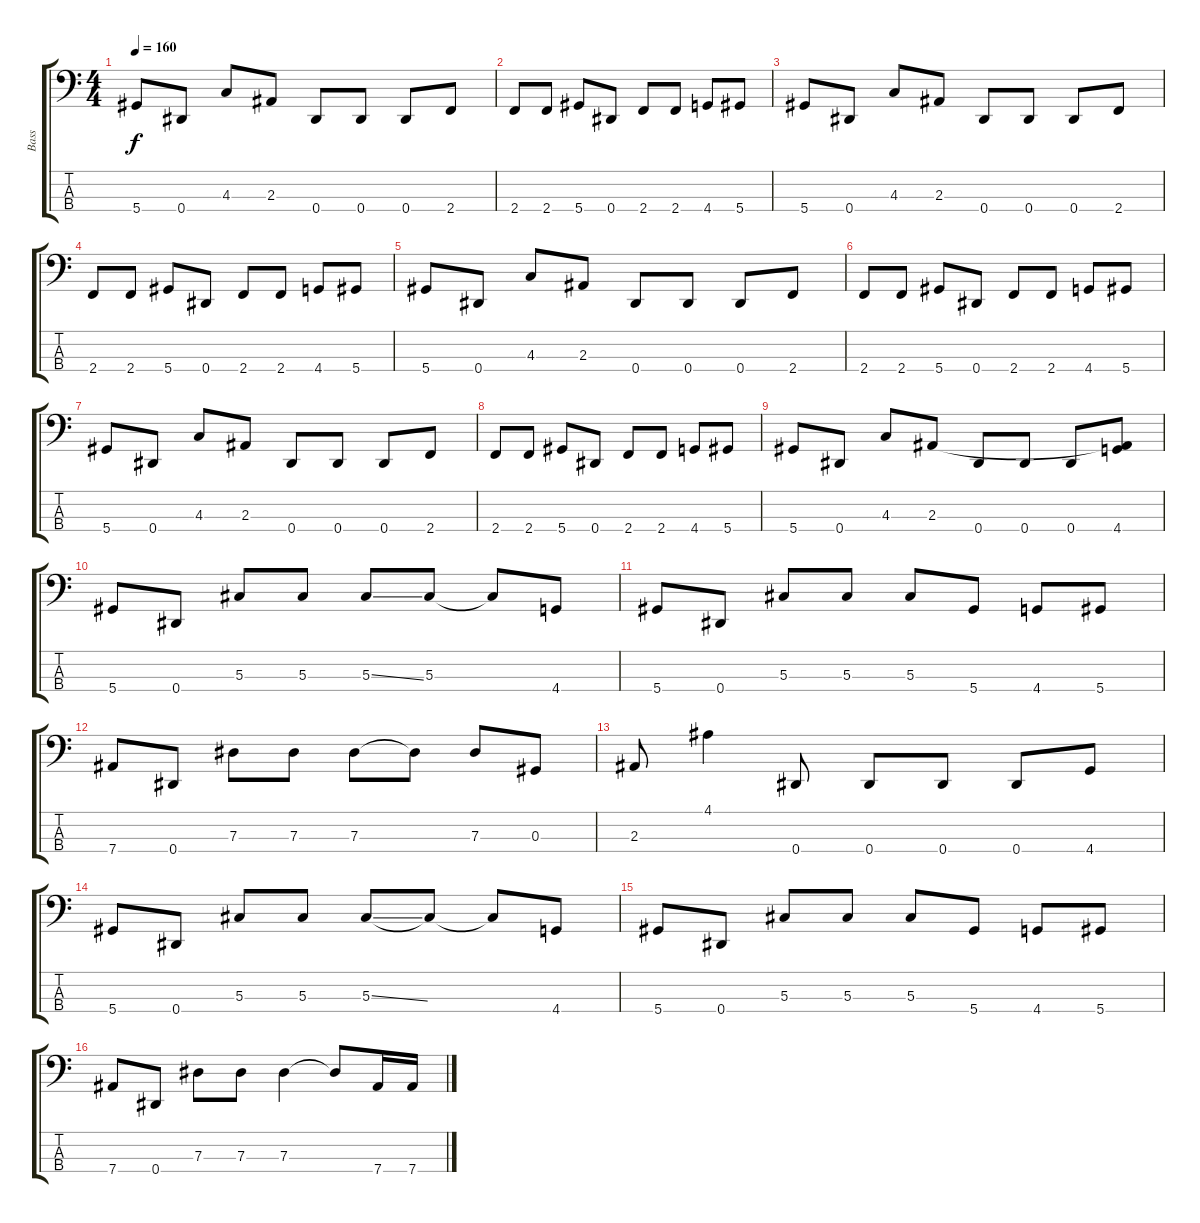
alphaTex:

\track ("Bass" "Bass") {instrument electricbasspick}
\staff {score tabs}
\tuning (Gb2 Db2 Ab1 Eb1) {hide}
\ts (4 4)
\tempo 160
\clef f4
\ks c
5.4.8{dy f} 0.4.8 4.3.8 2.3.8 0.4.8 0.4.8 0.4.8 2.4.8 |
2.4.8 2.4.8 5.4.8 0.4.8 2.4.8 2.4.8 4.4.8 5.4.8 |
5.4.8 0.4.8 4.3.8 2.3.8 0.4.8 0.4.8 0.4.8 2.4.8 |
2.4.8 2.4.8 5.4.8 0.4.8 2.4.8 2.4.8 4.4.8 5.4.8 |
5.4.8 0.4.8 4.3.8 2.3.8 0.4.8 0.4.8 0.4.8 2.4.8 |
2.4.8 2.4.8 5.4.8 0.4.8 2.4.8 2.4.8 4.4.8 5.4.8 |
5.4.8 0.4.8 4.3.8 2.3.8 0.4.8 0.4.8 0.4.8 2.4.8 |
2.4.8 2.4.8 5.4.8 0.4.8 2.4.8 2.4.8 4.4.8 5.4.8 |
5.4.8 0.4.8 4.3.8 2.3.8 0.4.8 0.4.8 0.4.8 (2.3{t} 4.4).8 |
5.4.8 0.4.8 5.3.8 5.3.8 5.3{ss}.8 5.3.8 5.3{t}.8 4.4.8 |
5.4.8 0.4.8 5.3.8 5.3.8 5.3.8 5.4.8 4.4.8 5.4.8 |
7.4.8 0.4.8 7.3.8 7.3.8 7.3.8 7.3{t}.8 7.3.8 0.3.8 |
2.3.8 4.1.4 0.4.8 0.4.8 0.4.8 0.4.8 4.4.8 |
5.4.8 0.4.8 5.3.8 5.3.8 5.3{ss}.8 5.3{t}.8 5.3{t}.8 4.4.8 |
5.4.8 0.4.8 5.3.8 5.3.8 5.3.8 5.4.8 4.4.8 5.4.8 |
7.4.8 0.4.8 7.3.8 7.3.8 7.3.4 7.3{t}.8 7.4.16 7.4.16
